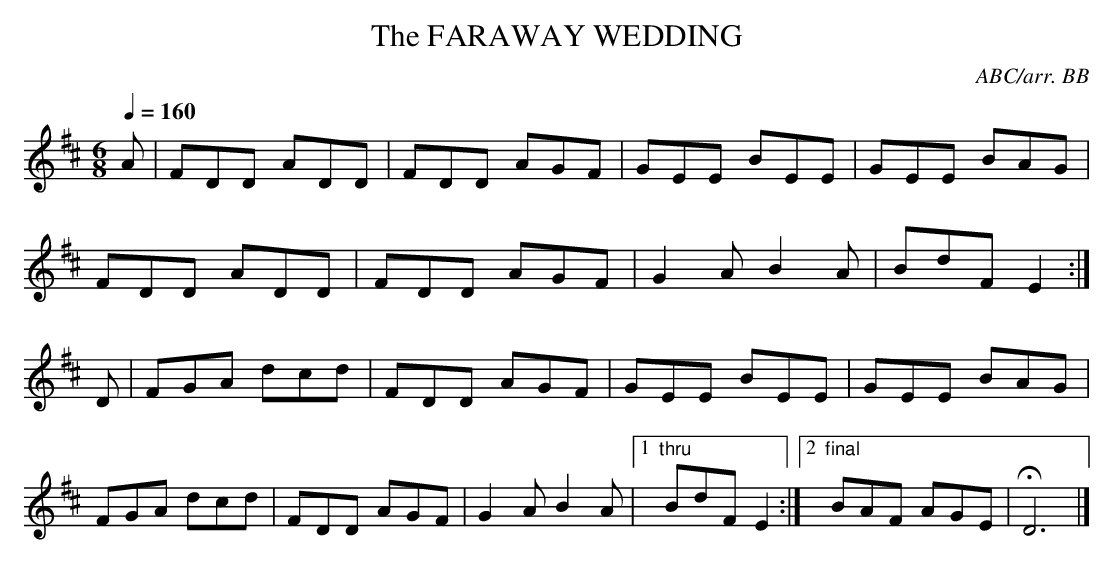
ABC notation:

X:1
T:FARAWAY WEDDING, The
C:ABC/arr. BB
Y:"Irish"
Q:1/4=160
M:6/8
L:1/8
K:D
A|FDD ADD|FDD AGF|GEE BEE|GEE BAG|
FDD ADD|FDD AGF|G2AB2A|BdF E2 :|
D|FGA dcd|FDD AGF|GEE BEE|GEE BAG|
FGA dcd|FDD AGF|G2AB2A|1 "thru"BdF E2 :|\
[2 "final"BAF AGE|HD6|]
